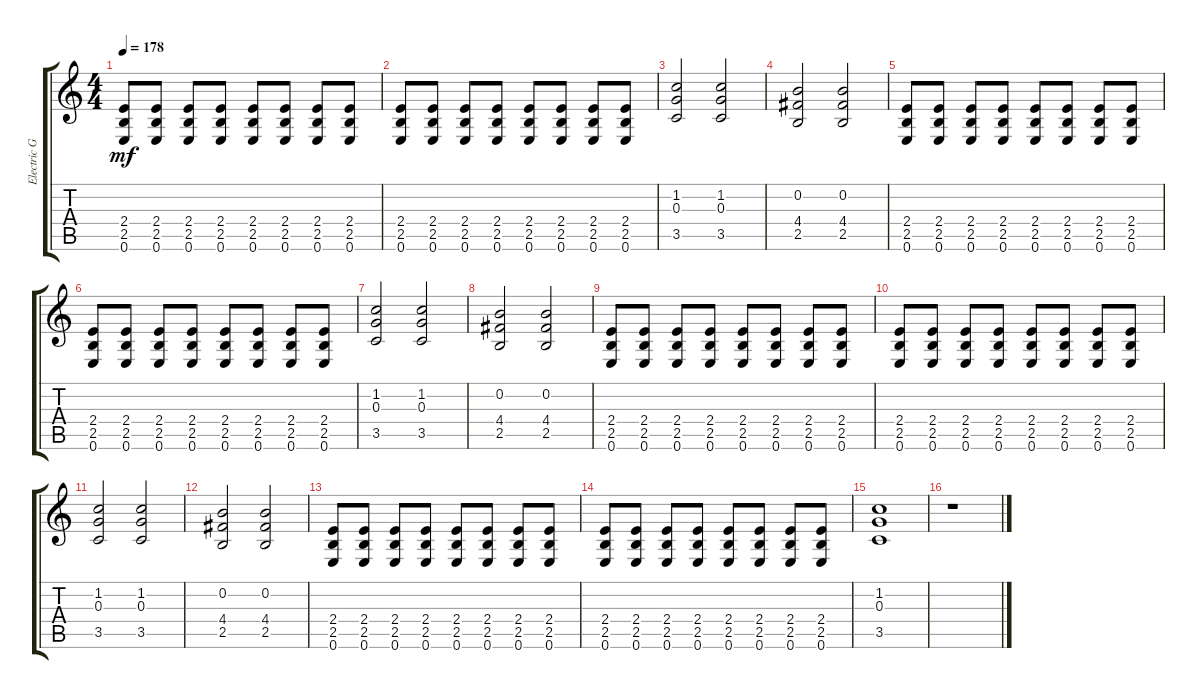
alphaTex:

\track ("Electric Guitar" "Electric G") {instrument distortionguitar}
\staff {score tabs}
\tuning (E4 B3 G3 D3 A2 E2) {hide}
\ts (4 4)
\tempo 178
\clef g2
\ks c
(2.4 2.5 0.6).8{dy mf} (2.4 2.5 0.6).8 (2.4 2.5 0.6).8 (2.4 2.5 0.6).8 (2.4 2.5 0.6).8 (2.4 2.5 0.6).8 (2.4 2.5 0.6).8 (2.4 2.5 0.6).8 |
(2.4 2.5 0.6).8 (2.4 2.5 0.6).8 (2.4 2.5 0.6).8 (2.4 2.5 0.6).8 (2.4 2.5 0.6).8 (2.4 2.5 0.6).8 (2.4 2.5 0.6).8 (2.4 2.5 0.6).8 |
(1.2 0.3 3.5).2 (1.2 0.3 3.5).2 |
(0.2 4.4 2.5).2 (0.2 4.4 2.5).2 |
(2.4 2.5 0.6).8 (2.4 2.5 0.6).8 (2.4 2.5 0.6).8 (2.4 2.5 0.6).8 (2.4 2.5 0.6).8 (2.4 2.5 0.6).8 (2.4 2.5 0.6).8 (2.4 2.5 0.6).8 |
(2.4 2.5 0.6).8 (2.4 2.5 0.6).8 (2.4 2.5 0.6).8 (2.4 2.5 0.6).8 (2.4 2.5 0.6).8 (2.4 2.5 0.6).8 (2.4 2.5 0.6).8 (2.4 2.5 0.6).8 |
(1.2 0.3 3.5).2 (1.2 0.3 3.5).2 |
(0.2 4.4 2.5).2 (0.2 4.4 2.5).2 |
(2.4 2.5 0.6).8 (2.4 2.5 0.6).8 (2.4 2.5 0.6).8 (2.4 2.5 0.6).8 (2.4 2.5 0.6).8 (2.4 2.5 0.6).8 (2.4 2.5 0.6).8 (2.4 2.5 0.6).8 |
(2.4 2.5 0.6).8 (2.4 2.5 0.6).8 (2.4 2.5 0.6).8 (2.4 2.5 0.6).8 (2.4 2.5 0.6).8 (2.4 2.5 0.6).8 (2.4 2.5 0.6).8 (2.4 2.5 0.6).8 |
(1.2 0.3 3.5).2 (1.2 0.3 3.5).2 |
(0.2 4.4 2.5).2 (0.2 4.4 2.5).2 |
(2.4 2.5 0.6).8 (2.4 2.5 0.6).8 (2.4 2.5 0.6).8 (2.4 2.5 0.6).8 (2.4 2.5 0.6).8 (2.4 2.5 0.6).8 (2.4 2.5 0.6).8 (2.4 2.5 0.6).8 |
(2.4 2.5 0.6).8 (2.4 2.5 0.6).8 (2.4 2.5 0.6).8 (2.4 2.5 0.6).8 (2.4 2.5 0.6).8 (2.4 2.5 0.6).8 (2.4 2.5 0.6).8 (2.4 2.5 0.6).8 |
(1.2 0.3 3.5).1 |
r.1
